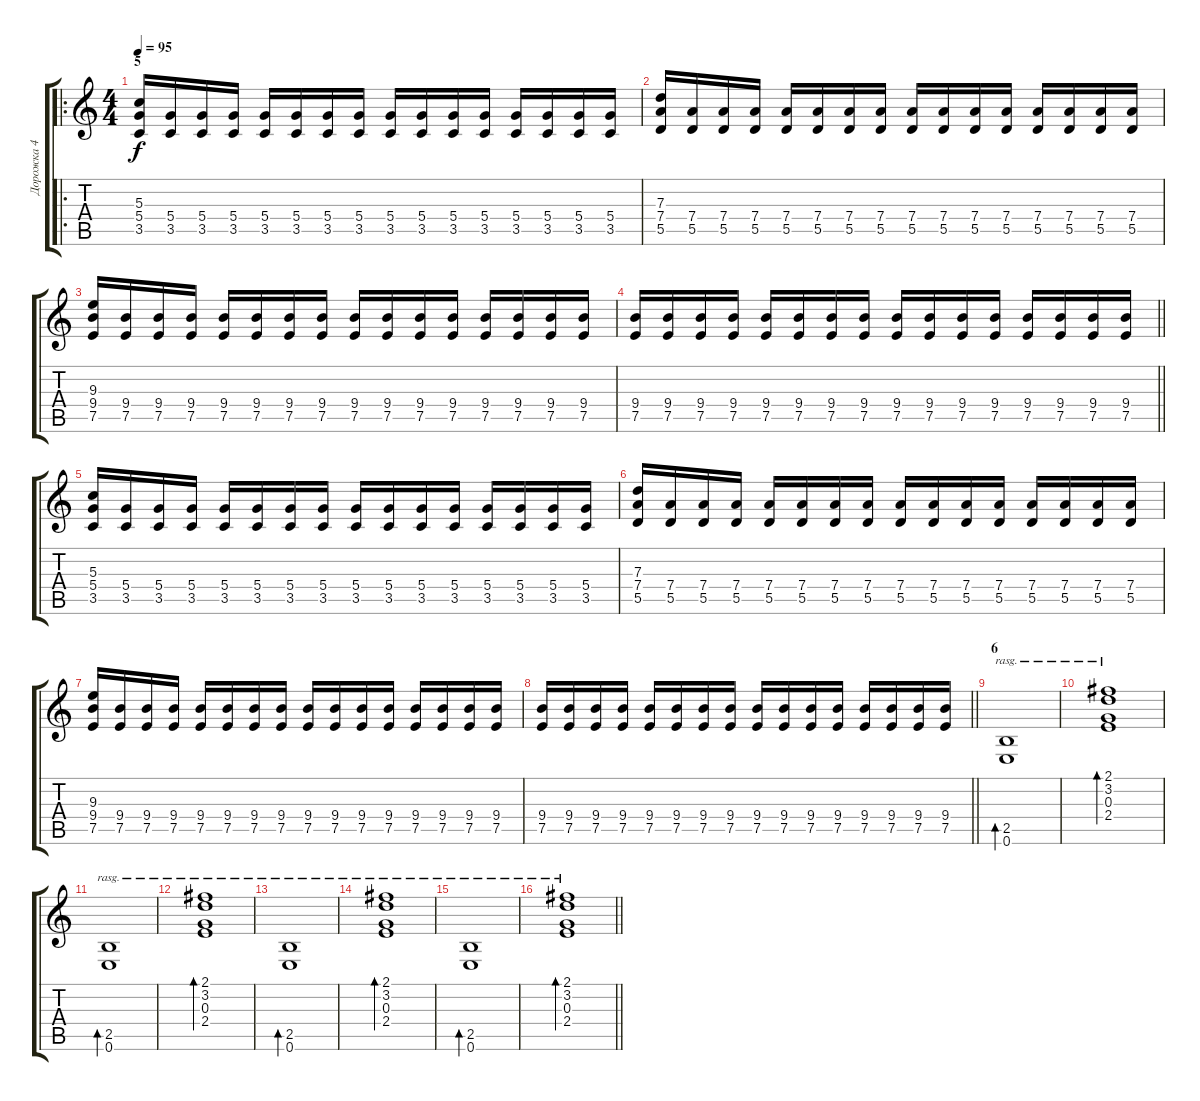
\track ("Дорожка 4" "Дорожка 4") {instrument overdrivenguitar}
\staff {score tabs}
\tuning (E4 B3 G3 D3 A2 E2) {hide}
\ro
\ts (4 4)
\section ("" "5")
\tempo 95
\clef g2
\ks c
(5.3 5.4 3.5).16{dy f} (5.4 3.5).16 (5.4 3.5).16 (5.4 3.5).16 (5.4 3.5).16 (5.4 3.5).16 (5.4 3.5).16 (5.4 3.5).16 (5.4 3.5).16 (5.4 3.5).16 (5.4 3.5).16 (5.4 3.5).16 (5.4 3.5).16 (5.4 3.5).16 (5.4 3.5).16 (5.4 3.5).16 |
(7.3 7.4 5.5).16 (7.4 5.5).16 (7.4 5.5).16 (7.4 5.5).16 (7.4 5.5).16 (7.4 5.5).16 (7.4 5.5).16 (7.4 5.5).16 (7.4 5.5).16 (7.4 5.5).16 (7.4 5.5).16 (7.4 5.5).16 (7.4 5.5).16 (7.4 5.5).16 (7.4 5.5).16 (7.4 5.5).16 |
(9.3 9.4 7.5).16 (9.4 7.5).16 (9.4 7.5).16 (9.4 7.5).16 (9.4 7.5).16 (9.4 7.5).16 (9.4 7.5).16 (9.4 7.5).16 (9.4 7.5).16 (9.4 7.5).16 (9.4 7.5).16 (9.4 7.5).16 (9.4 7.5).16 (9.4 7.5).16 (9.4 7.5).16 (9.4 7.5).16 |
\barLineRight lightlight
(9.4 7.5).16 (9.4 7.5).16 (9.4 7.5).16 (9.4 7.5).16 (9.4 7.5).16 (9.4 7.5).16 (9.4 7.5).16 (9.4 7.5).16 (9.4 7.5).16 (9.4 7.5).16 (9.4 7.5).16 (9.4 7.5).16 (9.4 7.5).16 (9.4 7.5).16 (9.4 7.5).16 (9.4 7.5).16 |
(5.3 5.4 3.5).16 (5.4 3.5).16 (5.4 3.5).16 (5.4 3.5).16 (5.4 3.5).16 (5.4 3.5).16 (5.4 3.5).16 (5.4 3.5).16 (5.4 3.5).16 (5.4 3.5).16 (5.4 3.5).16 (5.4 3.5).16 (5.4 3.5).16 (5.4 3.5).16 (5.4 3.5).16 (5.4 3.5).16 |
(7.3 7.4 5.5).16 (7.4 5.5).16 (7.4 5.5).16 (7.4 5.5).16 (7.4 5.5).16 (7.4 5.5).16 (7.4 5.5).16 (7.4 5.5).16 (7.4 5.5).16 (7.4 5.5).16 (7.4 5.5).16 (7.4 5.5).16 (7.4 5.5).16 (7.4 5.5).16 (7.4 5.5).16 (7.4 5.5).16 |
(9.3 9.4 7.5).16 (9.4 7.5).16 (9.4 7.5).16 (9.4 7.5).16 (9.4 7.5).16 (9.4 7.5).16 (9.4 7.5).16 (9.4 7.5).16 (9.4 7.5).16 (9.4 7.5).16 (9.4 7.5).16 (9.4 7.5).16 (9.4 7.5).16 (9.4 7.5).16 (9.4 7.5).16 (9.4 7.5).16 |
\barLineRight lightlight
(9.4 7.5).16 (9.4 7.5).16 (9.4 7.5).16 (9.4 7.5).16 (9.4 7.5).16 (9.4 7.5).16 (9.4 7.5).16 (9.4 7.5).16 (9.4 7.5).16 (9.4 7.5).16 (9.4 7.5).16 (9.4 7.5).16 (9.4 7.5).16 (9.4 7.5).16 (9.4 7.5).16 (9.4 7.5).16 |
\section ("" "6")
(2.5 0.6).1{bd 60 rasg ii} |
(2.1 3.2 0.3 2.4).1{bd 60 rasg ii} |
(2.5 0.6).1{bd 60 rasg ii} |
(2.1 3.2 0.3 2.4).1{bd 60 rasg ii} |
(2.5 0.6).1{bd 60 rasg ii} |
(2.1 3.2 0.3 2.4).1{bd 60 rasg ii} |
(2.5 0.6).1{bd 60 rasg ii} |
\barLineRight lightlight
(2.1 3.2 0.3 2.4).1{bd 60 rasg ii}
